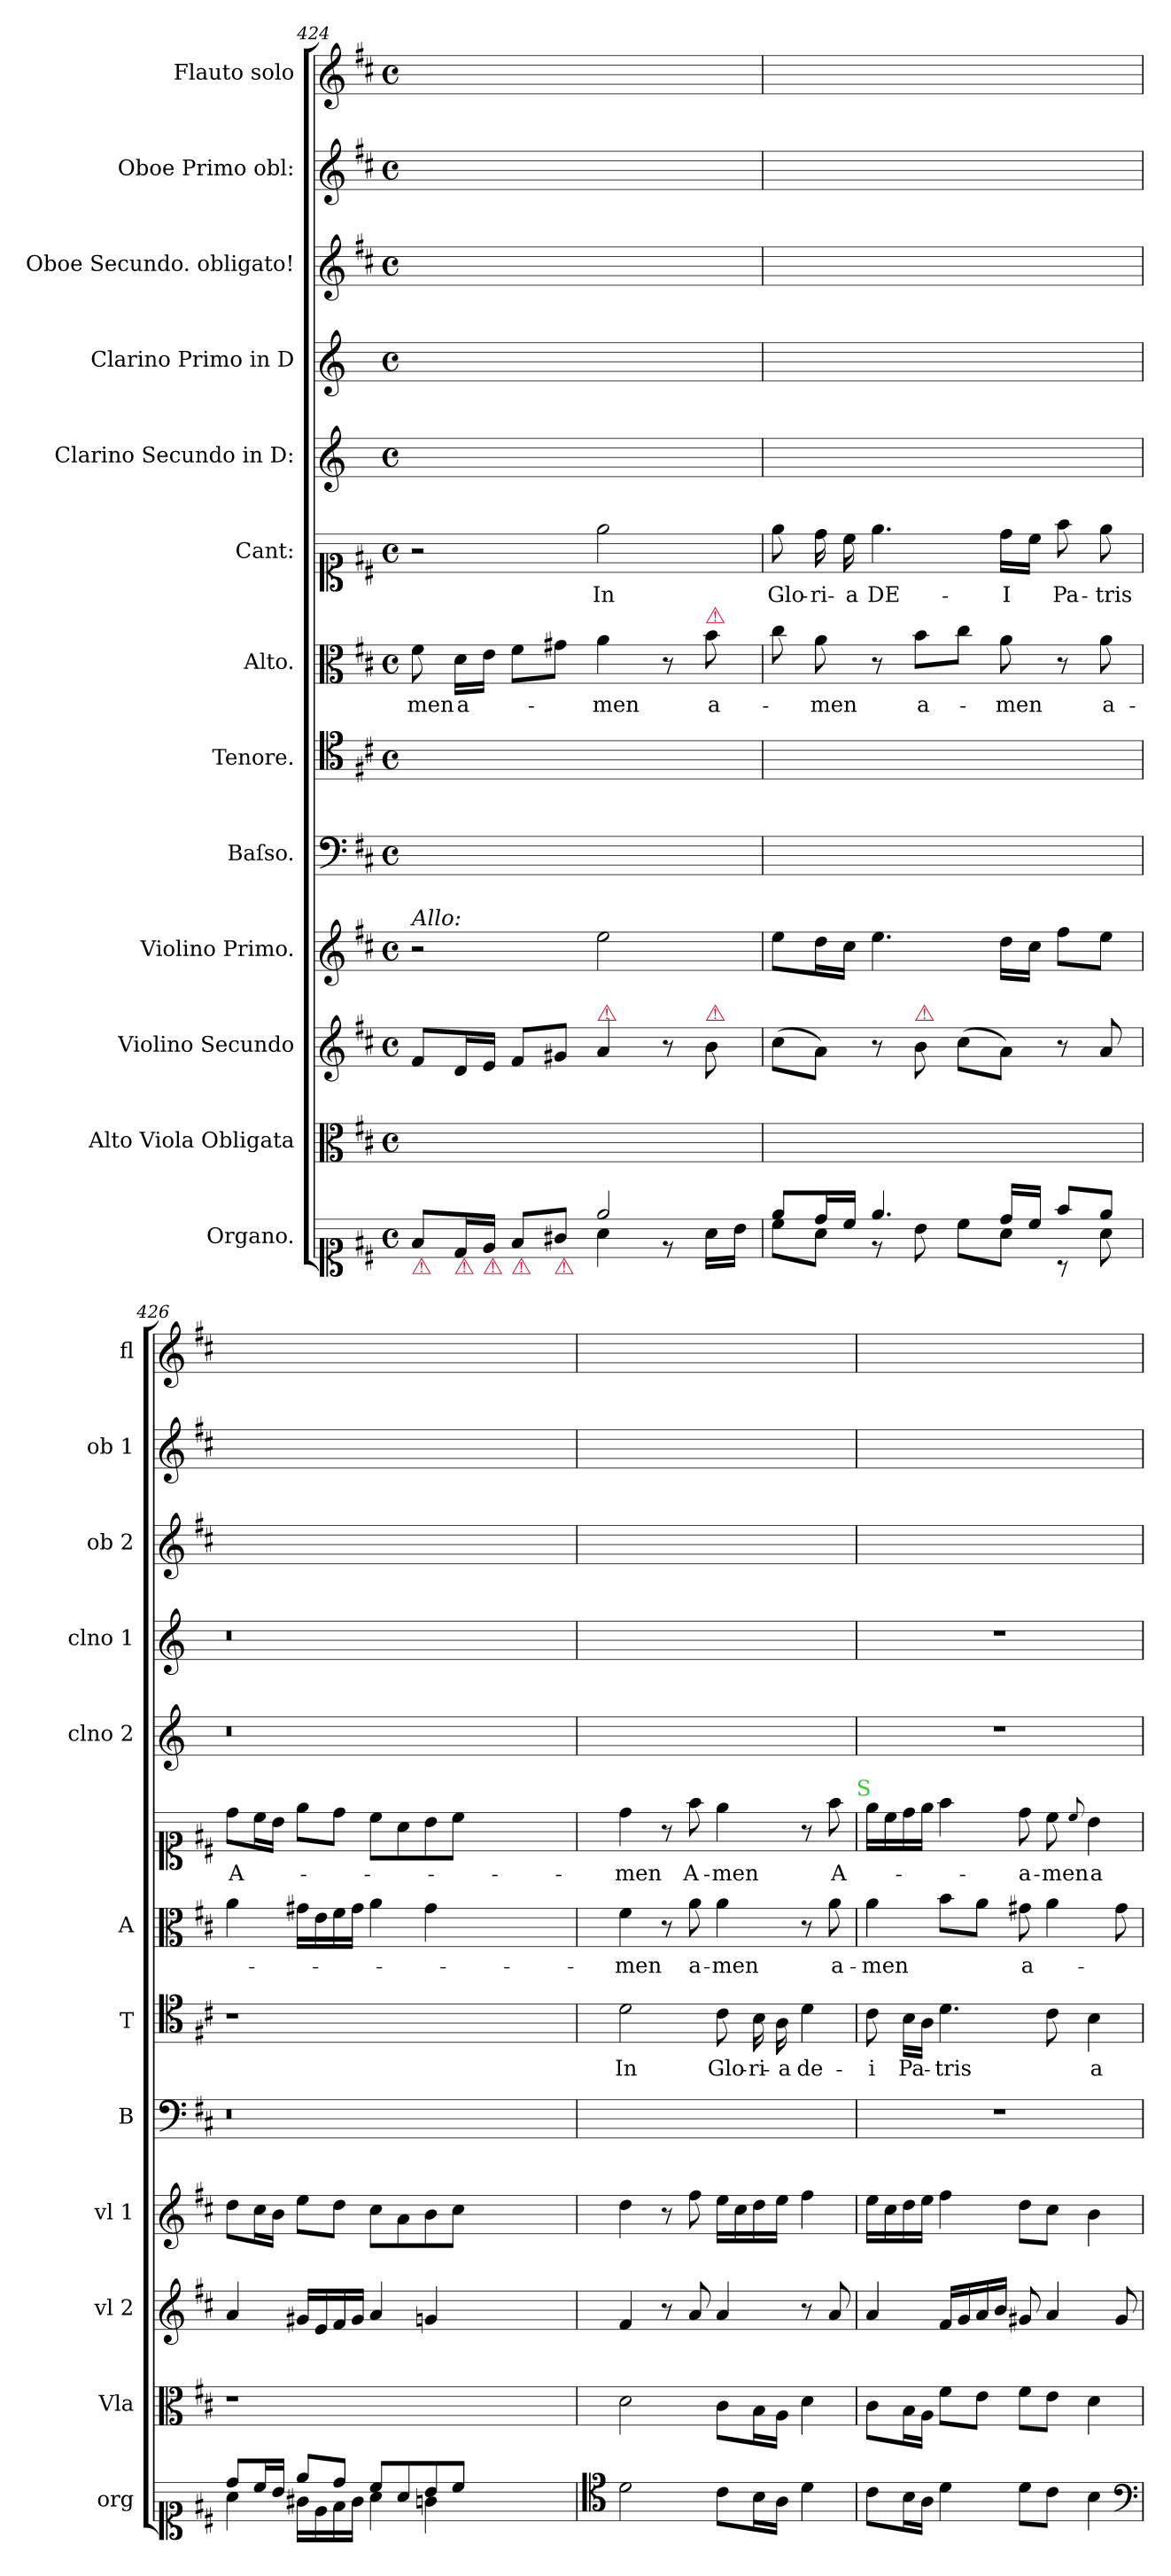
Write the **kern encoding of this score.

**kern	**kern	**kern	**kern	**kern	**kern	**text	**kern	**text	**kern	**text	**kern	**kern	**kern	**kern	**kern
*part13	*part12	*part11	*part10	*part9	*part8	*part8	*part7	*part7	*part6	*part6	*part5	*part4	*part3	*part2	*part1
*staff13	*staff12	*staff11	*staff10	*staff9	*staff8	*staff8	*staff7	*staff7	*staff6	*staff6	*staff5	*staff4	*staff3	*staff2	*staff1
*I"Organo.	*I"Alto Viola Obligata	*I"Violino Secundo	*I"Violino Primo.	*I"Baſso.	*I"Tenore.	*	*I"Alto.	*	*I"Cant:	*	*I"Clarino Secundo in D:	*I"Clarino Primo in D	*I"Oboe Secundo. obligato!	*I"Oboe Primo obl:	*I"Flauto solo
*I'org	*I'Vla	*I'vl 2	*I'vl 1	*I'B	*I'T	*	*I'A	*	*	*	*I'clno 2	*I'clno 1	*I'ob 2	*I'ob 1	*I'fl
*clefC1	*clefC3	*clefG2	*clefG2	*clefF4	*clefC4	*	*clefC3	*	*clefC1	*	*clefG2	*clefG2	*clefG2	*clefG2	*clefG2
*	*	*	*	*	*	*	*	*	*	*	*ITrd-1c-2	*ITrd-1c-2	*	*	*
*k[f#c#]	*k[f#c#]	*k[f#c#]	*k[f#c#]	*k[f#c#]	*k[f#c#]	*	*k[f#c#]	*	*k[f#c#]	*	*k[f#c#]	*k[f#c#]	*k[f#c#]	*k[f#c#]	*k[f#c#]
*D:	*D:	*D:	*D:	*D:	*D:	*	*D:	*	*D:	*	*D:	*D:	*D:	*D:	*D:
*M4/4	*M4/4	*M4/4	*M4/4	*M4/4	*M4/4	*	*M4/4	*	*M4/4	*	*M4/4	*M4/4	*M4/4	*M4/4	*M4/4
*met(c)	*met(c)	*met(c)	*met(c)	*met(c)	*met(c)	*	*met(c)	*	*met(c)	*	*met(c)	*met(c)	*met(c)	*met(c)	*met(c)
=424	=424	=424	=424	=424	=424	=424	=424	=424	=424	=424	=424	=424	=424	=424	=424
*^	*	*	*	*	*	*	*	*	*	*	*	*	*	*	*
!	!	!	!	!LO:TX:a:i:t=Allo&colon;	!	!	!	!	!	!	!	!	!	!	!	!
!LO:TX:b:color=crimson:t=⚠	!	!	!	!	!	!	!	!	!	!	!	!	!	!	!	!
2ryy	8f#/L	1ryy	8f#/L	2r	1ryy	1ryy	.	8f#\	-men	2r	.	1ryy	1ryy	1ryy	1ryy	1ryy
!	!LO:TX:b:color=crimson:t=⚠	!	!	!	!	!	!	!	!	!	!	!	!	!	!	!
.	16d/L	.	16d/L	.	.	.	.	16d\LL	a-	.	.	.	.	.	.	.
!	!LO:TX:b:color=crimson:t=⚠	!	!	!	!	!	!	!	!	!	!	!	!	!	!	!
.	16e/JJ	.	16e/JJ	.	.	.	.	16e\JJ	.	.	.	.	.	.	.	.
!	!LO:TX:b:color=crimson:t=⚠	!	!	!	!	!	!	!	!	!	!	!	!	!	!	!
.	8f#/L	.	8f#/L	.	.	.	.	8f#\L	.	.	.	.	.	.	.	.
!	!LO:TX:b:color=crimson:t=⚠	!	!	!	!	!	!	!	!	!	!	!	!	!	!	!
.	8g#X/J	.	8g#X/J	.	.	.	.	8g#X\J	.	.	.	.	.	.	.	.
!	!	!	!LO:TX:a:color=crimson:t=⚠	!	!	!	!	!	!	!	!	!	!	!	!	!
2ee/	4a\	.	4a/	2ee\	.	.	.	4a\	-men	2ee\	In	.	.	.	.	.
.	8r	.	8r	.	.	.	.	8r	.	.	.	.	.	.	.	.
!	!	!	!	!	!	!	!	!LO:TX:a:color=crimson:t=⚠	!	!	!	!	!	!	!	!
!	!	!	!LO:TX:a:color=crimson:t=⚠	!	!	!	!	!	!	!	!	!	!	!	!	!
!	!	!	!	!	!	!	!	!	!LO:LY:i	!	!	!	!	!	!	!
.	16a\LL	.	8b\	.	.	.	.	8b\	a-	.	.	.	.	.	.	.
.	16b\JJ	.	.	.	.	.	.	.	.	.	.	.	.	.	.	.
=425	=425	=425	=425	=425	=425	=425	=425	=425	=425	=425	=425	=425	=425	=425	=425	=425
8ee/L	8cc#\L	1ryy	(>8cc#\L	8ee\L	1ryy	1ryy	.	8cc#\	.	8ee\	Glo-	1ryy	1ryy	1ryy	1ryy	1ryy
!	!	!	!	!	!	!	!	!	!LO:LY:i	!	!	!	!	!	!	!
16dd/L	8a\J	.	8a\J)	16dd\L	.	.	.	8a\	-men	16dd\	-ri-	.	.	.	.	.
16cc#/JJ	.	.	.	16cc#\JJ	.	.	.	.	.	16cc#\	-a	.	.	.	.	.
4.ee/	8r	.	8r	4.ee\	.	.	.	8r	.	4.ee\	DE-	.	.	.	.	.
!	!	!	!LO:TX:a:color=crimson:t=⚠	!	!	!	!	!	!	!	!	!	!	!	!	!
!	!	!	!	!	!	!	!	!	!LO:LY:i	!	!	!	!	!	!	!
.	8b\	.	8b\	.	.	.	.	8b\L	a-	.	.	.	.	.	.	.
.	8cc#\L	.	(>8cc#\L	.	.	.	.	8cc#\J	.	.	.	.	.	.	.	.
!	!	!	!	!	!	!	!	!	!LO:LY:i	!	!	!	!	!	!	!
16dd/LL	8a\J	.	8a\J)	16dd\LL	.	.	.	8a\	-men	16dd\LL	-I	.	.	.	.	.
16cc#/JJ	.	.	.	16cc#\JJ	.	.	.	.	.	16cc#\JJ	.	.	.	.	.	.
8ff#/L	8rA	.	8r	8ff#\L	.	.	.	8r	.	8ff#\	Pa-	.	.	.	.	.
8ee/J	8a\	.	8a/	8ee\J	.	.	.	8a\	a-	8ee\	-tris	.	.	.	.	.
=426	=426	=426	=426	=426	=426	=426	=426	=426	=426	=426	=426	=426	=426	=426	=426	=426
8dd/L	4a\	1r	4a/	8dd\L	0r	1r	.	4a\	.	8dd\L	A-	0r	0r	1ryy	1ryy	1ryy
16cc#/L	.	.	.	16cc#\L	.	.	.	.	.	16cc#\L	.	.	.	.	.	.
16b/JJ	.	.	.	16b\JJ	.	.	.	.	.	16b\JJ	.	.	.	.	.	.
8ee/L	16g#X\LL	.	16g#X/LL	8ee\L	.	.	.	16g#X\LL	.	8ee\L	.	.	.	.	.	.
.	16e\	.	16e/	.	.	.	.	16e\	.	.	.	.	.	.	.	.
8dd/J	16f#\	.	16f#/	8dd\J	.	.	.	16f#\	.	8dd\J	.	.	.	.	.	.
.	16g#\JJ	.	16g#/JJ	.	.	.	.	16g#\JJ	.	.	.	.	.	.	.	.
8cc#/L	4a\	.	4a/	8cc#\L	.	.	.	4a\	.	8cc#\L	.	.	.	.	.	.
8a/	.	.	.	8a\	.	.	.	.	.	8a\	.	.	.	.	.	.
8b/	4gn\	.	4gn/	8b\	.	.	.	4g#\	.	8b\	.	.	.	.	.	.
8cc#/J	.	.	.	8cc#\J	.	.	.	.	.	8cc#\J	.	.	.	.	.	.
1ryy	1ryy	1ryy	1ryy	1ryy	.	1ryy	.	1ryy	.	1ryy	.	.	.	1ryy	1ryy	1ryy
*v	*v	*	*	*	*	*	*	*	*	*	*	*	*	*	*	*
=427	=427	=427	=427	=427	=427	=427	=427	=427	=427	=427	=427	=427	=427	=427	=427
*clefC4	*	*	*	*	*	*	*	*	*	*	*	*	*	*	*
*^	*	*	*	*	*	*	*	*	*	*	*	*	*	*	*
!LO:TX:a:color=crimson:t=⚠	!	!	!	!	!	!	!	!	!	!	!	!	!	!	!	!
!LO:TX:a:color=crimson:t=⚠	!	!	!	!	!	!	!	!	!	!	!	!	!	!	!	!
*v	*v	*	*	*	*	*	*	*	*	*	*	*	*	*	*	*
2d\	2d\	4f#/	4dd\	1ryy	2d\	In	4f#\	-men	4dd\	-men	1ryy	1ryy	1ryy	1ryy	1ryy
.	.	8r	8r	.	.	.	8r	.	8r	.	.	.	.	.	.
!	!	!	!	!	!	!	!	!	!	!LO:LY:i	!	!	!	!	!
.	.	8a/	8ff#\	.	.	.	8a\	a-	8ff#\	A-	.	.	.	.	.
!	!	!	!	!	!	!	!	!	!	!LO:LY:i	!	!	!	!	!
8c#\L	8c#\L	4a/	16ee\LL	.	8c#\	Glo-	4a\	-men	4ee\	-men	.	.	.	.	.
.	.	.	16cc#\	.	.	.	.	.	.	.	.	.	.	.	.
16B\L	16B\L	.	16dd\	.	16B\	-ri-	.	.	.	.	.	.	.	.	.
16A\JJ	16A\JJ	.	16ee\JJ	.	16A\	-a	.	.	.	.	.	.	.	.	.
4d\	4d\	8r	4ff#\	.	4d\	de-	8r	.	8r	.	.	.	.	.	.
!	!	!	!	!	!	!	!	!LO:LY:i	!	!	!	!	!	!	!
.	.	8a/	.	.	.	.	8a\	a-	8ff#\	A-	.	.	.	.	.
!	!	!	!	!	!	!	!	!	!LO:TX:a:color=limegreen:t=S	!	!	!	!	!	!
=428	=428	=428	=428	=428	=428	=428	=428	=428	=428	=428	=428	=428	=428	=428	=428
!	!	!	!	!	!	!	!	!LO:LY:i	!	!	!	!	!	!	!
8c#\L	8c#\L	4a/	16ee\LL	1r	8c#\	-i	4a\	-men	16ee\LL	.	1r	1r	1ryy	1ryy	1ryy
.	.	.	16cc#\	.	.	.	.	.	16cc#\	.	.	.	.	.	.
16B\L	16B\L	.	16dd\	.	16B\LL	Pa-	.	.	16dd\	.	.	.	.	.	.
16A\JJ	16A\JJ	.	16ee\JJ	.	16A\JJ	.	.	.	16ee\JJ	.	.	.	.	.	.
4d\	8f#\L	16f#/LL	4ff#\	.	4.d\	-tris	8b\L	.	4ff#\	.	.	.	.	.	.
.	.	16g/	.	.	.	.	.	.	.	.	.	.	.	.	.
.	8e\J	16a/	.	.	.	.	8a\J	.	.	.	.	.	.	.	.
.	.	16b/JJ	.	.	.	.	.	.	.	.	.	.	.	.	.
8d\L	8f#\L	8g#X/	8dd\L	.	.	.	8g#X\	a-	8dd\	-a-	.	.	.	.	.
8c#\J	8e\J	4a/	8cc#\J	.	8c#\	.	4a\	.	8cc#\	-men	.	.	.	.	.
.	.	.	.	.	.	.	.	.	8qqcc#/	.	.	.	.	.	.
4B\	4d\	.	4b\	.	4B\	a-	.	.	4b\	a-	.	.	.	.	.
.	.	8g#/	.	.	.	.	8g#\	.	.	.	.	.	.	.	.
*clefF4	*	*	*	*	*	*	*	*	*	*	*	*	*	*	*
=	=	=	=	=	=	=	=	=	=	=	=	=	=	=	=
*-	*-	*-	*-	*-	*-	*-	*-	*-	*-	*-	*-	*-	*-	*-	*-
